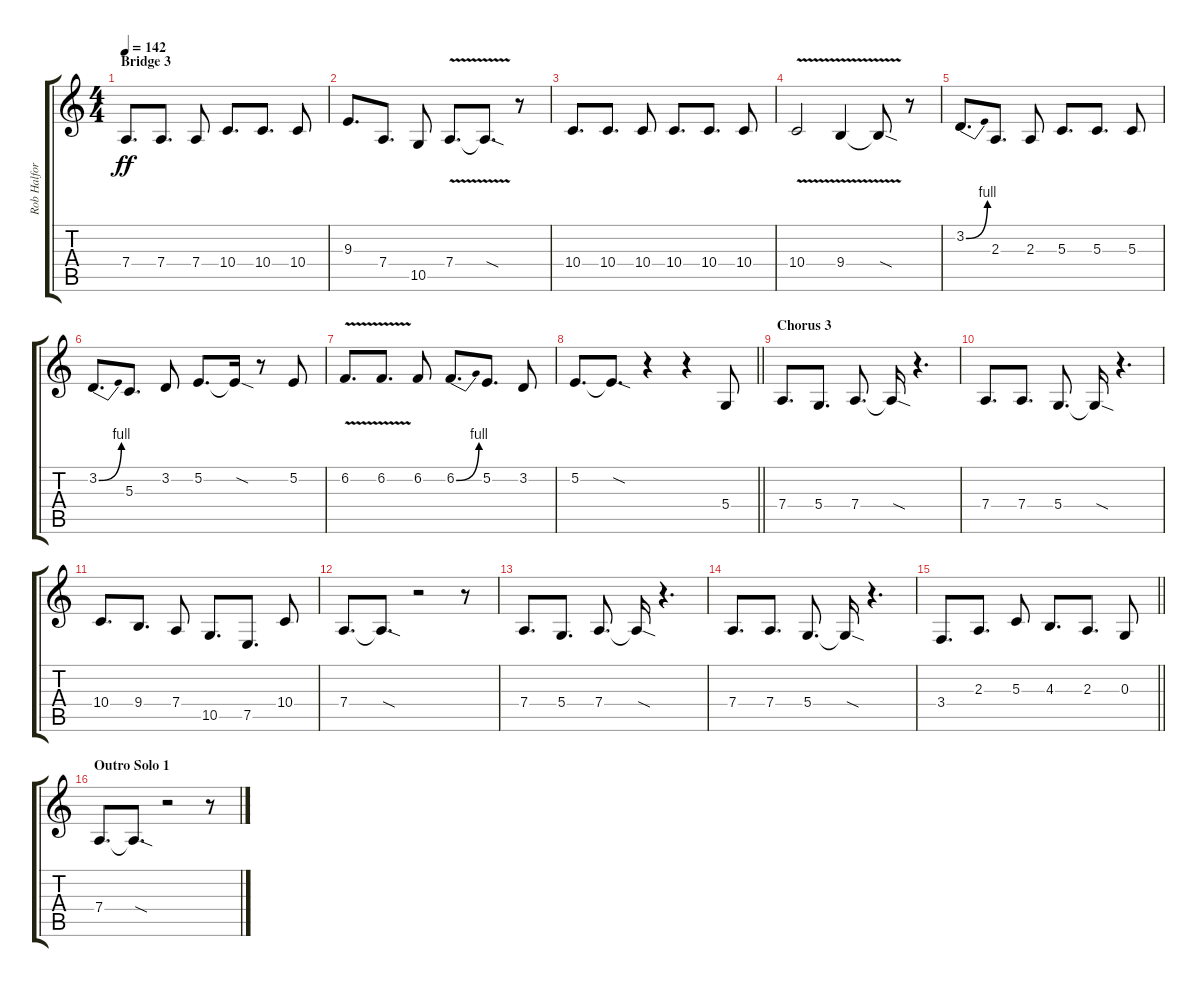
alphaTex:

\track ("Rob Halford" "Rob Halfor") {instrument violin}
\staff {score tabs}
\tuning (E4 B3 G3 D3 A2 E2) {hide}
\ts (4 4)
\section ("" "Bridge 3")
\tempo 142
\clef g2
\ks c
7.4.8{d dy ff} 7.4.8{d} 7.4.8 10.4.8{d} 10.4.8{d} 10.4.8 |
9.3.8{d} 7.4.8{d} 10.5.8 7.4{v}.8{d} 7.4{sod t}.8{d} r.8 |
10.4.8{d} 10.4.8{d} 10.4.8 10.4.8{d} 10.4.8{d} 10.4.8 |
10.4{v}.2 9.4{v}.4 9.4{sod t}.8 r.8 |
3.2{be (bend 0 0 60 4)}.8{d} 2.3.8{d} 2.3.8 5.3.8{d} 5.3.8{d} 5.3.8 |
3.2{be (bend 0 0 60 4)}.8{d} 5.3.8{d} 3.2.8 5.2.8{d} 5.2{sod t}.16 r.8 5.2.8 |
6.2{v}.8{d} 6.2{v}.8{d} 6.2.8 6.2{be (bend 0 0 60 4)}.8{d} 5.2.8{d} 3.2.8 |
\barLineRight lightlight
5.2.8{d} 5.2{sod t}.8{d} r.4 r.4 5.4.8 |
\section ("" "Chorus 3")
7.4.8{d} 5.4.8{d} 7.4.8{d} 7.4{sod t}.16 r.4{d} |
7.4.8{d} 7.4.8{d} 5.4.8{d} 5.4{sod t}.16 r.4{d} |
10.4.8{d} 9.4.8{d} 7.4.8 10.5.8{d} 7.5.8{d} 10.4.8 |
7.4.8{d} 7.4{sod t}.8{d} r.2 r.8 |
7.4.8{d} 5.4.8{d} 7.4.8{d} 7.4{sod t}.16 r.4{d} |
7.4.8{d} 7.4.8{d} 5.4.8{d} 5.4{sod t}.16 r.4{d} |
\barLineRight lightlight
3.4.8{d} 2.3.8{d} 5.3.8 4.3.8{d} 2.3.8{d} 0.3.8 |
\section ("" "Outro Solo 1")
7.4.8{d} 7.4{sod t}.8{d} r.2 r.8
